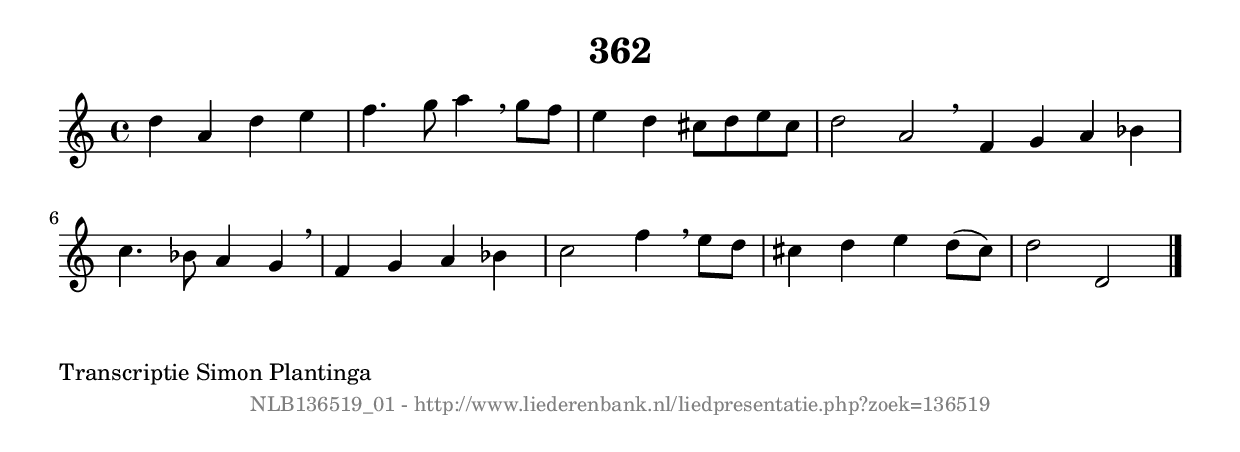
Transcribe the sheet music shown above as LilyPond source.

%
% produced by wce2krn 1.64 (7 June 2014)
%
\version"2.16"
#(append! paper-alist '(("long" . (cons (* 210 mm) (* 2000 mm)))))
#(set-default-paper-size "long")
sb = {\breathe}
mBreak = {\breathe }
bBreak = {\breathe }
x = {\once\override NoteHead #'style = #'cross }
gl=\glissando
itime={\override Staff.TimeSignature #'stencil = ##f }
ficta = {\once\set suggestAccidentals = ##t}
fine = {\once\override Score.RehearsalMark #'self-alignment-X = #1 \mark \markup {\italic{Fine}}}
dc = {\once\override Score.RehearsalMark #'self-alignment-X = #1 \mark \markup {\italic{D.C.}}}
dcf = {\once\override Score.RehearsalMark #'self-alignment-X = #1 \mark \markup {\italic{D.C. al Fine}}}
dcc = {\once\override Score.RehearsalMark #'self-alignment-X = #1 \mark \markup {\italic{D.C. al Coda}}}
ds = {\once\override Score.RehearsalMark #'self-alignment-X = #1 \mark \markup {\italic{D.S.}}}
dsf = {\once\override Score.RehearsalMark #'self-alignment-X = #1 \mark \markup {\italic{D.S. al Fine}}}
dsc = {\once\override Score.RehearsalMark #'self-alignment-X = #1 \mark \markup {\italic{D.S. al Coda}}}
pv = {\set Score.repeatCommands = #'((volta "1"))}
sv = {\set Score.repeatCommands = #'((volta "2"))}
tv = {\set Score.repeatCommands = #'((volta "3"))}
qv = {\set Score.repeatCommands = #'((volta "4"))}
xv = {\set Score.repeatCommands = #'((volta #f))}
\header{ tagline = ""
title = "362"
}
\score {{
\key d \dorian
\relative g'
{
\set melismaBusyProperties = #'()
\time 4/4
\tempo 4=120
\override Score.MetronomeMark #'transparent = ##t
\override Score.RehearsalMark #'break-visibility = #(vector #t #t #f)
d'4 a4 d4 e4 | f4. g8 a4 \sb g8 f8 | e4 d4 cis8 d8 e8 cis8 | d2 a2 \bar ":|:" \bBreak
f4 g4 a4 bes4 | c4. bes8 a4 g4 \sb | f4 g4 a4 bes4 | c2 f4 \sb e8 d8 | cis4 d4 e4 d8( cis8) | d2 d,2 \bar "|."
 }}
 \midi { }
 \layout {
            indent = 0.0\cm
}
}
\markup { \wordwrap-string #" 
Transcriptie Simon Plantinga
"}
\markup { \vspace #0 } \markup { \with-color #grey \fill-line { \center-column { \smaller "NLB136519_01 - http://www.liederenbank.nl/liedpresentatie.php?zoek=136519" } } }
